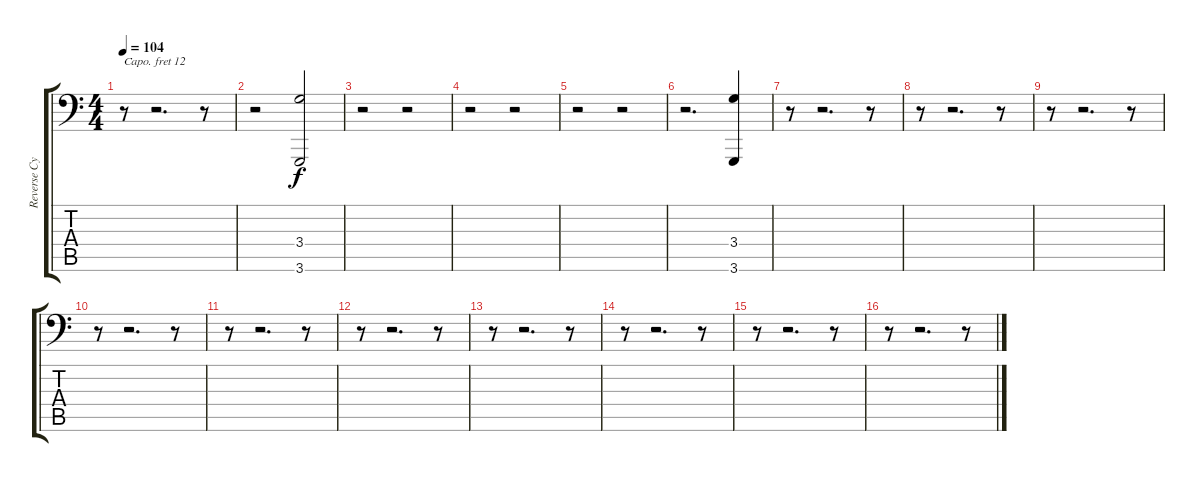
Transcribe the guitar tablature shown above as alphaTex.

\track ("Reverse Cymbal" "Reverse Cy") {instrument reversecymbal}
\staff {score tabs}
\capo 12
\tuning (Gb3 Db3 A2 E2 B1 E0) {hide}
\ts (4 4)
\tempo 104
\clef f4
\ks c
r.8{dy f} r.2{d} r.8 |
r.2 (3.4 3.6).2 |
r.2 r.2 |
r.2 r.2 |
r.2 r.2 |
r.2{d} (3.4 3.6).4 |
r.8 r.2{d} r.8 |
r.8 r.2{d} r.8 |
r.8 r.2{d} r.8 |
r.8 r.2{d} r.8 |
r.8 r.2{d} r.8 |
r.8 r.2{d} r.8 |
r.8 r.2{d} r.8 |
r.8 r.2{d} r.8 |
r.8 r.2{d} r.8 |
r.8 r.2{d} r.8
